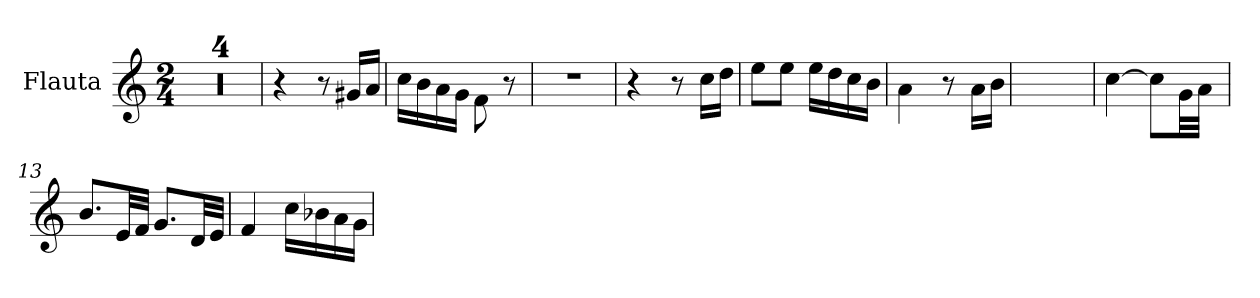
**kern
*part1
*staff1
*I"Flauta
*I'Fl.
*clefG2
*k[]
*M2/4
=1
2r
=2
2r
=3
2r
=4
2r
=5
4r
8r
16g#X/LL
16a/JJ
=6
16cc\LL
16b\
16a\
16g\JJ
8f\
8r
=7
2r
=8
4r
8r
16cc\LL
16dd\JJ
=9
8ee\L
8ee\J
16ee\LL
16dd\
16cc\
16b\JJ
=10
4a\
8r
16a\LL
16b\JJ
=11
2ryy
=12
[4cc\
8cc\L]
32g\LL
32a\JJJ
16ryy
=13
8.b/L
32e/LL
32f/JJJ
8.g/L
32d/LL
32e/JJJ
=14
4f/
16cc\LL
16b-X\
16a\
16g\JJ
=
*-
